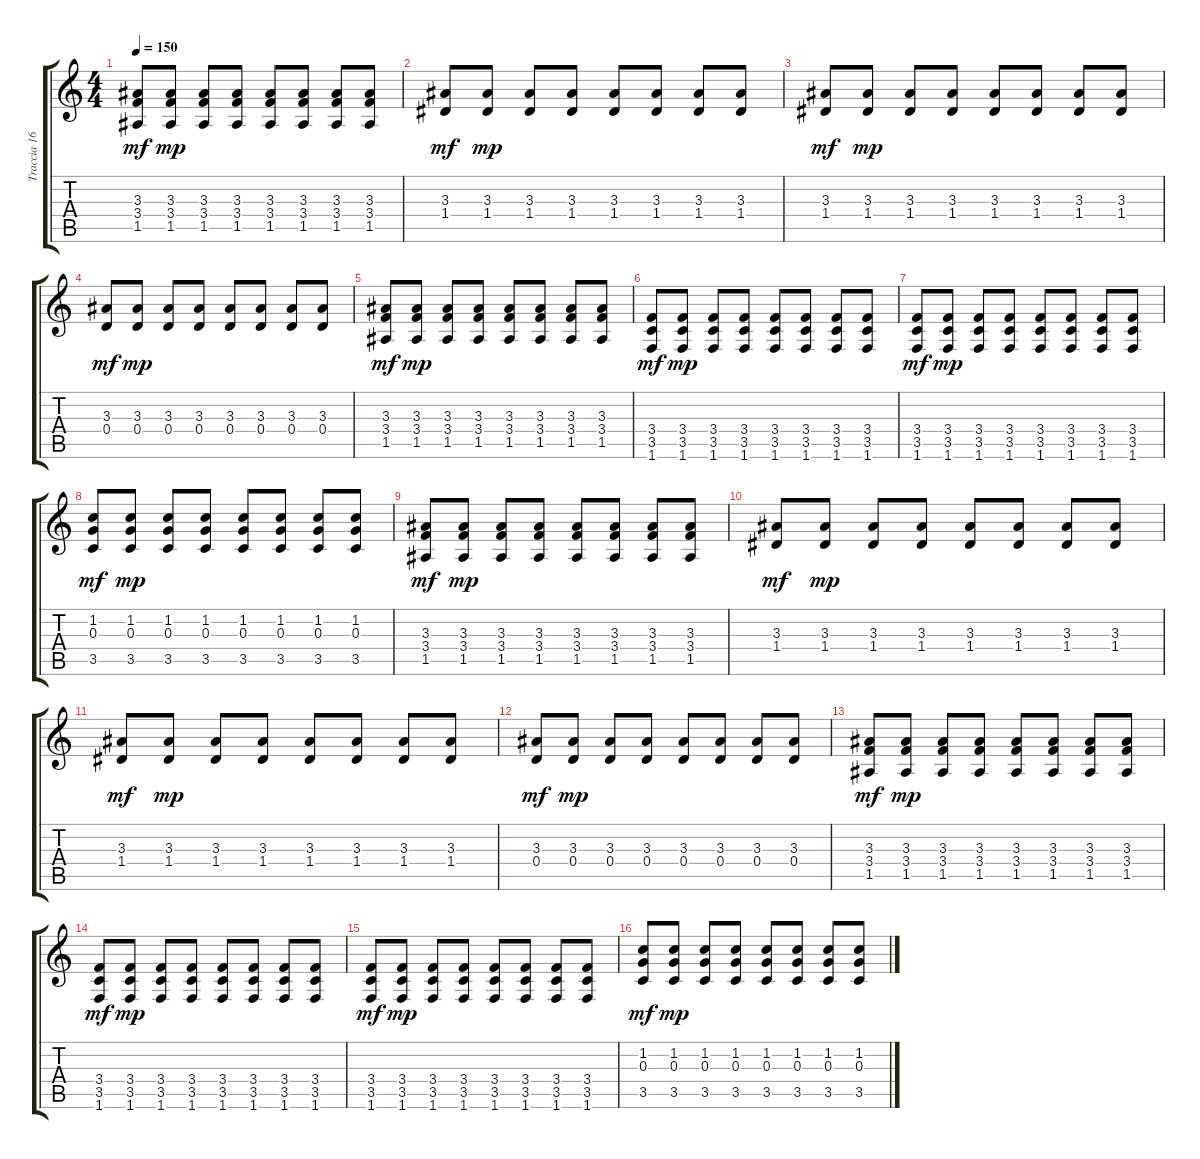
\track ("Traccia 16" "Traccia 16") {instrument distortionguitar}
\staff {score tabs}
\tuning (E4 B3 G3 D3 A2 E2) {hide}
\ts (4 4)
\tempo 150
\clef g2
\ks c
(3.3 3.4 1.5).8{dy mf} (3.3 3.4 1.5).8{dy mp} (3.3 3.4 1.5).8 (3.3 3.4 1.5).8 (3.3 3.4 1.5).8 (3.3 3.4 1.5).8 (3.3 3.4 1.5).8 (3.3 3.4 1.5).8 |
(3.3 1.4).8{dy mf} (3.3 1.4).8{dy mp} (3.3 1.4).8 (3.3 1.4).8 (3.3 1.4).8 (3.3 1.4).8 (3.3 1.4).8 (3.3 1.4).8 |
(3.3 1.4).8{dy mf} (3.3 1.4).8{dy mp} (3.3 1.4).8 (3.3 1.4).8 (3.3 1.4).8 (3.3 1.4).8 (3.3 1.4).8 (3.3 1.4).8 |
(3.3 0.4).8{dy mf} (3.3 0.4).8{dy mp} (3.3 0.4).8 (3.3 0.4).8 (3.3 0.4).8 (3.3 0.4).8 (3.3 0.4).8 (3.3 0.4).8 |
(3.3 3.4 1.5).8{dy mf} (3.3 3.4 1.5).8{dy mp} (3.3 3.4 1.5).8 (3.3 3.4 1.5).8 (3.3 3.4 1.5).8 (3.3 3.4 1.5).8 (3.3 3.4 1.5).8 (3.3 3.4 1.5).8 |
(3.4 3.5 1.6).8{dy mf} (3.4 3.5 1.6).8{dy mp} (3.4 3.5 1.6).8 (3.4 3.5 1.6).8 (3.4 3.5 1.6).8 (3.4 3.5 1.6).8 (3.4 3.5 1.6).8 (3.4 3.5 1.6).8 |
(3.4 3.5 1.6).8{dy mf} (3.4 3.5 1.6).8{dy mp} (3.4 3.5 1.6).8 (3.4 3.5 1.6).8 (3.4 3.5 1.6).8 (3.4 3.5 1.6).8 (3.4 3.5 1.6).8 (3.4 3.5 1.6).8 |
(1.2 0.3 3.5).8{dy mf} (1.2 0.3 3.5).8{dy mp} (1.2 0.3 3.5).8 (1.2 0.3 3.5).8 (1.2 0.3 3.5).8 (1.2 0.3 3.5).8 (1.2 0.3 3.5).8 (1.2 0.3 3.5).8 |
(3.3 3.4 1.5).8{dy mf} (3.3 3.4 1.5).8{dy mp} (3.3 3.4 1.5).8 (3.3 3.4 1.5).8 (3.3 3.4 1.5).8 (3.3 3.4 1.5).8 (3.3 3.4 1.5).8 (3.3 3.4 1.5).8 |
(3.3 1.4).8{dy mf} (3.3 1.4).8{dy mp} (3.3 1.4).8 (3.3 1.4).8 (3.3 1.4).8 (3.3 1.4).8 (3.3 1.4).8 (3.3 1.4).8 |
(3.3 1.4).8{dy mf} (3.3 1.4).8{dy mp} (3.3 1.4).8 (3.3 1.4).8 (3.3 1.4).8 (3.3 1.4).8 (3.3 1.4).8 (3.3 1.4).8 |
(3.3 0.4).8{dy mf} (3.3 0.4).8{dy mp} (3.3 0.4).8 (3.3 0.4).8 (3.3 0.4).8 (3.3 0.4).8 (3.3 0.4).8 (3.3 0.4).8 |
(3.3 3.4 1.5).8{dy mf} (3.3 3.4 1.5).8{dy mp} (3.3 3.4 1.5).8 (3.3 3.4 1.5).8 (3.3 3.4 1.5).8 (3.3 3.4 1.5).8 (3.3 3.4 1.5).8 (3.3 3.4 1.5).8 |
(3.4 3.5 1.6).8{dy mf} (3.4 3.5 1.6).8{dy mp} (3.4 3.5 1.6).8 (3.4 3.5 1.6).8 (3.4 3.5 1.6).8 (3.4 3.5 1.6).8 (3.4 3.5 1.6).8 (3.4 3.5 1.6).8 |
(3.4 3.5 1.6).8{dy mf} (3.4 3.5 1.6).8{dy mp} (3.4 3.5 1.6).8 (3.4 3.5 1.6).8 (3.4 3.5 1.6).8 (3.4 3.5 1.6).8 (3.4 3.5 1.6).8 (3.4 3.5 1.6).8 |
(1.2 0.3 3.5).8{dy mf} (1.2 0.3 3.5).8{dy mp} (1.2 0.3 3.5).8 (1.2 0.3 3.5).8 (1.2 0.3 3.5).8 (1.2 0.3 3.5).8 (1.2 0.3 3.5).8 (1.2 0.3 3.5).8
